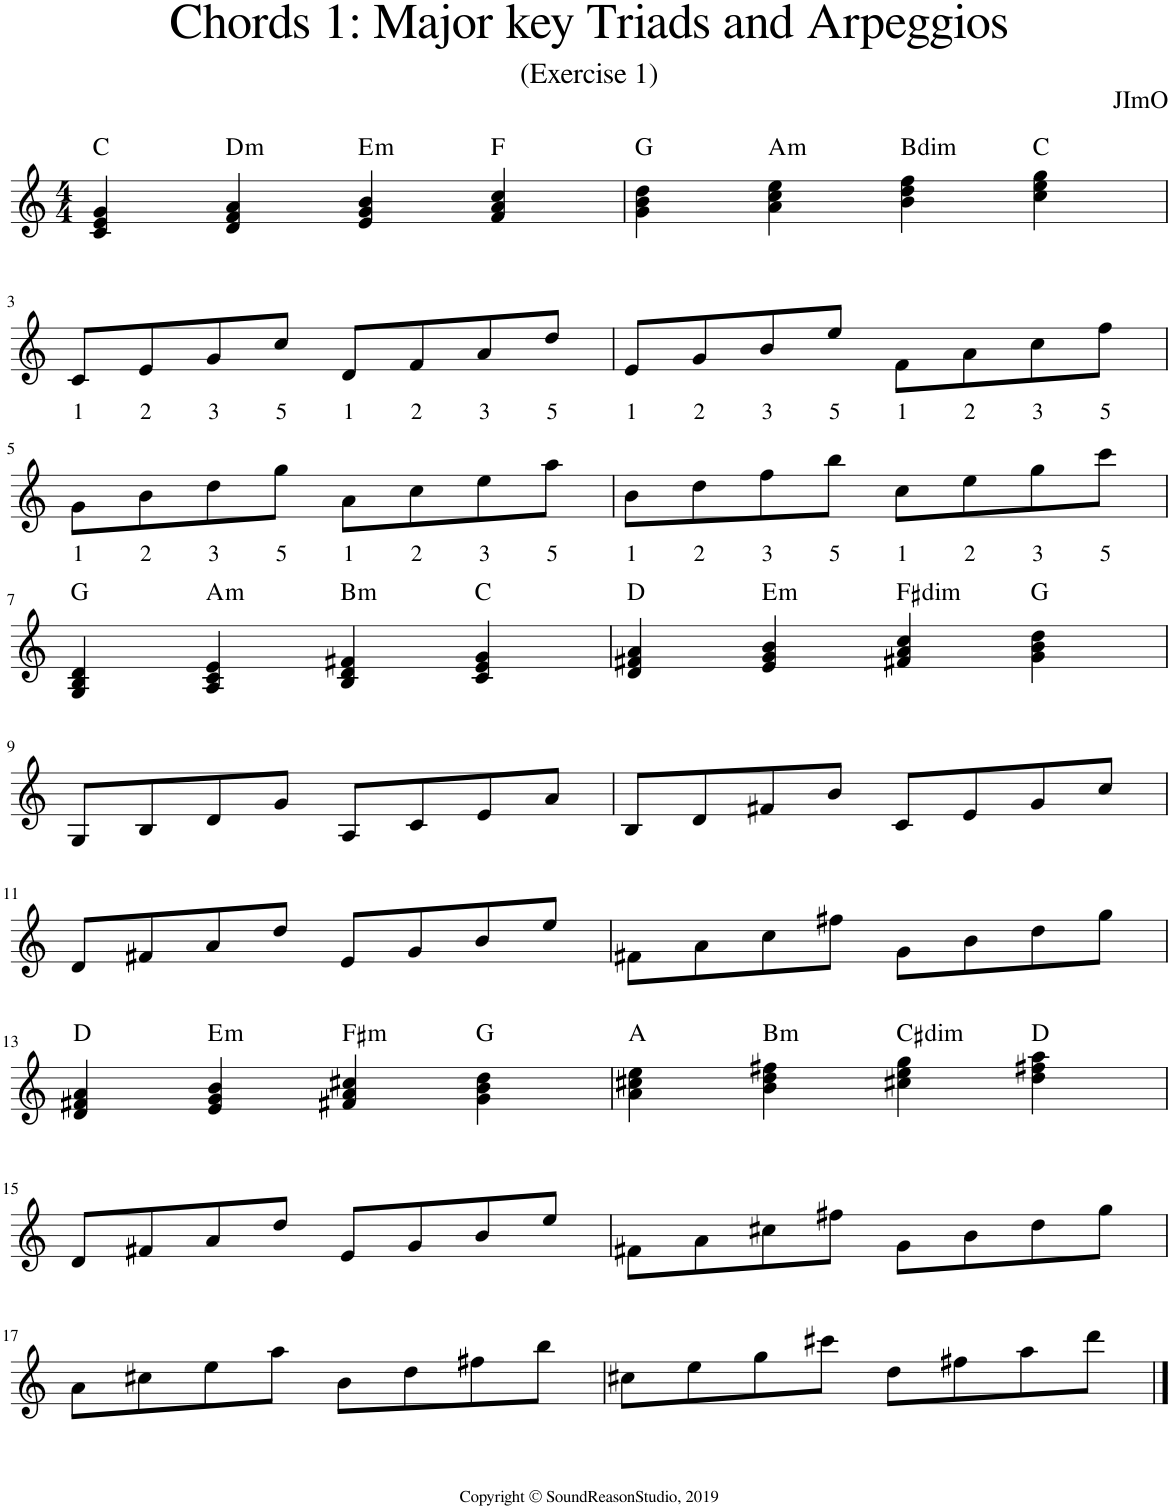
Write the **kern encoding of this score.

**kern	**text	**harte
*part1	*part1	*part1
*staff1	*staff1	*
*I"Piano	*	*
*I'Pno.	*	*
*clefG2	*	*
*k[]	*	*
*M4/4	*	*
=1	=1	=1
4c/ 4e/ 4g/	.	C:maj
!	!	!LO:H:kt=m
4d/ 4f/ 4a/	.	D:min
!	!	!LO:H:kt=m
4e/ 4g/ 4b/	.	E:min
4f/ 4a/ 4cc/	.	F:maj
=2	=2	=2
4g\ 4b\ 4dd\	.	G:maj
!	!	!LO:H:kt=m
4a\ 4cc\ 4ee\	.	A:min
!	!	!LO:H:kt=dim
4b\ 4dd\ 4ff\	.	B:dim
4cc\ 4ee\ 4gg\	.	C:maj
!!LO:LB:g=z
=3	=3	=3
!	!LO:LY:b	!
8c/L	1	.
!	!LO:LY:b	!
8e/	2	.
!	!LO:LY:b	!
8g/	3	.
!	!LO:LY:b	!
8cc/J	5	.
!	!LO:LY:b	!
8d/L	1	.
!	!LO:LY:b	!
8f/	2	.
!	!LO:LY:b	!
8a/	3	.
!	!LO:LY:b	!
8dd/J	5	.
=4	=4	=4
!	!LO:LY:b	!
8e/L	1	.
!	!LO:LY:b	!
8g/	2	.
!	!LO:LY:b	!
8b/	3	.
!	!LO:LY:b	!
8ee/J	5	.
!	!LO:LY:b	!
8f\L	1	.
!	!LO:LY:b	!
8a\	2	.
!	!LO:LY:b	!
8cc\	3	.
!	!LO:LY:b	!
8ff\J	5	.
!!LO:LB:g=z
=5	=5	=5
!	!LO:LY:b	!
8g\L	1	.
!	!LO:LY:b	!
8b\	2	.
!	!LO:LY:b	!
8dd\	3	.
!	!LO:LY:b	!
8gg\J	5	.
!	!LO:LY:b	!
8a\L	1	.
!	!LO:LY:b	!
8cc\	2	.
!	!LO:LY:b	!
8ee\	3	.
!	!LO:LY:b	!
8aa\J	5	.
=6	=6	=6
!	!LO:LY:b	!
8b\L	1	.
!	!LO:LY:b	!
8dd\	2	.
!	!LO:LY:b	!
8ff\	3	.
!	!LO:LY:b	!
8bb\J	5	.
!	!LO:LY:b	!
8cc\L	1	.
!	!LO:LY:b	!
8ee\	2	.
!	!LO:LY:b	!
8gg\	3	.
!	!LO:LY:b	!
8ccc\J	5	.
!!LO:LB:g=z
=7	=7	=7
4G/ 4B/ 4d/	.	G:maj
!	!	!LO:H:kt=m
4A/ 4c/ 4e/	.	A:min
!	!	!LO:H:kt=m
4B/ 4d/ 4f#X/	.	B:min
4c/ 4e/ 4g/	.	C:maj
=8	=8	=8
4d/ 4f#X/ 4a/	.	D:maj
!	!	!LO:H:kt=m
4e/ 4g/ 4b/	.	E:min
!	!	!LO:H:kt=dim
4f#X/ 4a/ 4cc/	.	F#:dim
4g\ 4b\ 4dd\	.	G:maj
!!LO:LB:g=z
=9	=9	=9
8G/L	.	.
8B/	.	.
8d/	.	.
8g/J	.	.
8A/L	.	.
8c/	.	.
8e/	.	.
8a/J	.	.
=10	=10	=10
8B/L	.	.
8d/	.	.
8f#X/	.	.
8b/J	.	.
8c/L	.	.
8e/	.	.
8g/	.	.
8cc/J	.	.
!!LO:LB:g=z
=11	=11	=11
8d/L	.	.
8f#X/	.	.
8a/	.	.
8dd/J	.	.
8e/L	.	.
8g/	.	.
8b/	.	.
8ee/J	.	.
=12	=12	=12
8f#X\L	.	.
8a\	.	.
8cc\	.	.
8ff#X\J	.	.
8g\L	.	.
8b\	.	.
8dd\	.	.
8gg\J	.	.
!!LO:LB:g=z
=13	=13	=13
4d/ 4f#X/ 4a/	.	D:maj
!	!	!LO:H:kt=m
4e/ 4g/ 4b/	.	E:min
!	!	!LO:H:kt=m
4f#X/ 4a/ 4cc#X/	.	F#:min
4g\ 4b\ 4dd\	.	G:maj
=14	=14	=14
4a\ 4cc#X\ 4ee\	.	A:maj
!	!	!LO:H:kt=m
4b\ 4dd\ 4ff#X\	.	B:min
!	!	!LO:H:kt=dim
4cc#X\ 4ee\ 4gg\	.	C#:dim
4dd\ 4ff#X\ 4aa\	.	D:maj
!!LO:LB:g=z
=15	=15	=15
8d/L	.	.
8f#X/	.	.
8a/	.	.
8dd/J	.	.
8e/L	.	.
8g/	.	.
8b/	.	.
8ee/J	.	.
=16	=16	=16
8f#X\L	.	.
8a\	.	.
8cc#X\	.	.
8ff#X\J	.	.
8g\L	.	.
8b\	.	.
8dd\	.	.
8gg\J	.	.
!!LO:LB:g=z
=17	=17	=17
8a\L	.	.
8cc#X\	.	.
8ee\	.	.
8aa\J	.	.
8b\L	.	.
8dd\	.	.
8ff#X\	.	.
8bb\J	.	.
=18	=18	=18
8cc#X\L	.	.
8ee\	.	.
8gg\	.	.
8ccc#X\J	.	.
8dd\L	.	.
8ff#X\	.	.
8aa\	.	.
8ddd\J	.	.
==	==	==
*-	*-	*-
